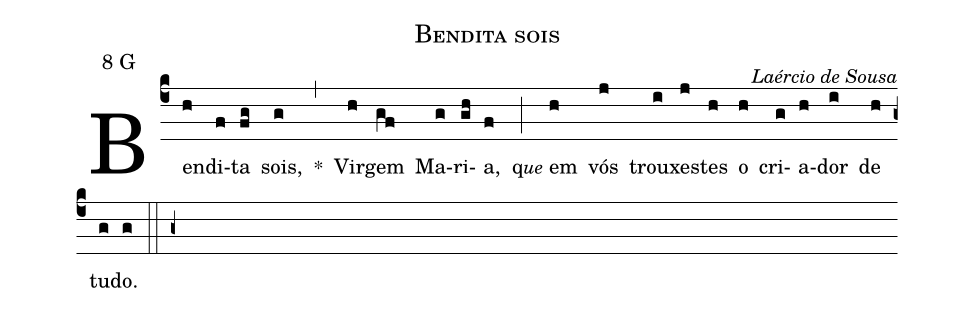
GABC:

name: Bendita sois;
mode: 8;
mode-differentia: G;
commentary: Laércio de Sousa;
%%
(c4)

Ben(h)di(f)ta(fg) sois,(g) *(,) Vir(h)gem(gf) Ma(g)ri(gh)a,(f) (;) q<e>ue</e> em(h) vós(j) trou(i)xes(j)tes(h) o(h) cri(g)a(h)dor(i) de(h) tu(g)do.(g) (::g+)
